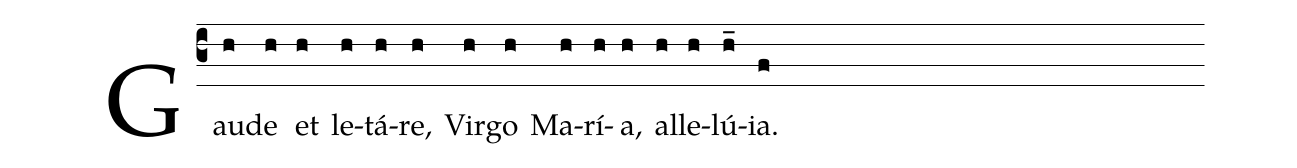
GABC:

%%
(c3)Gau(h)de(h) et(h) le(h)tá(h)re,(h) Vir(h)go(h) Ma(h)rí(h)a,(h) al(h)le(h)lú(h_)ia.(f)  (Z)
